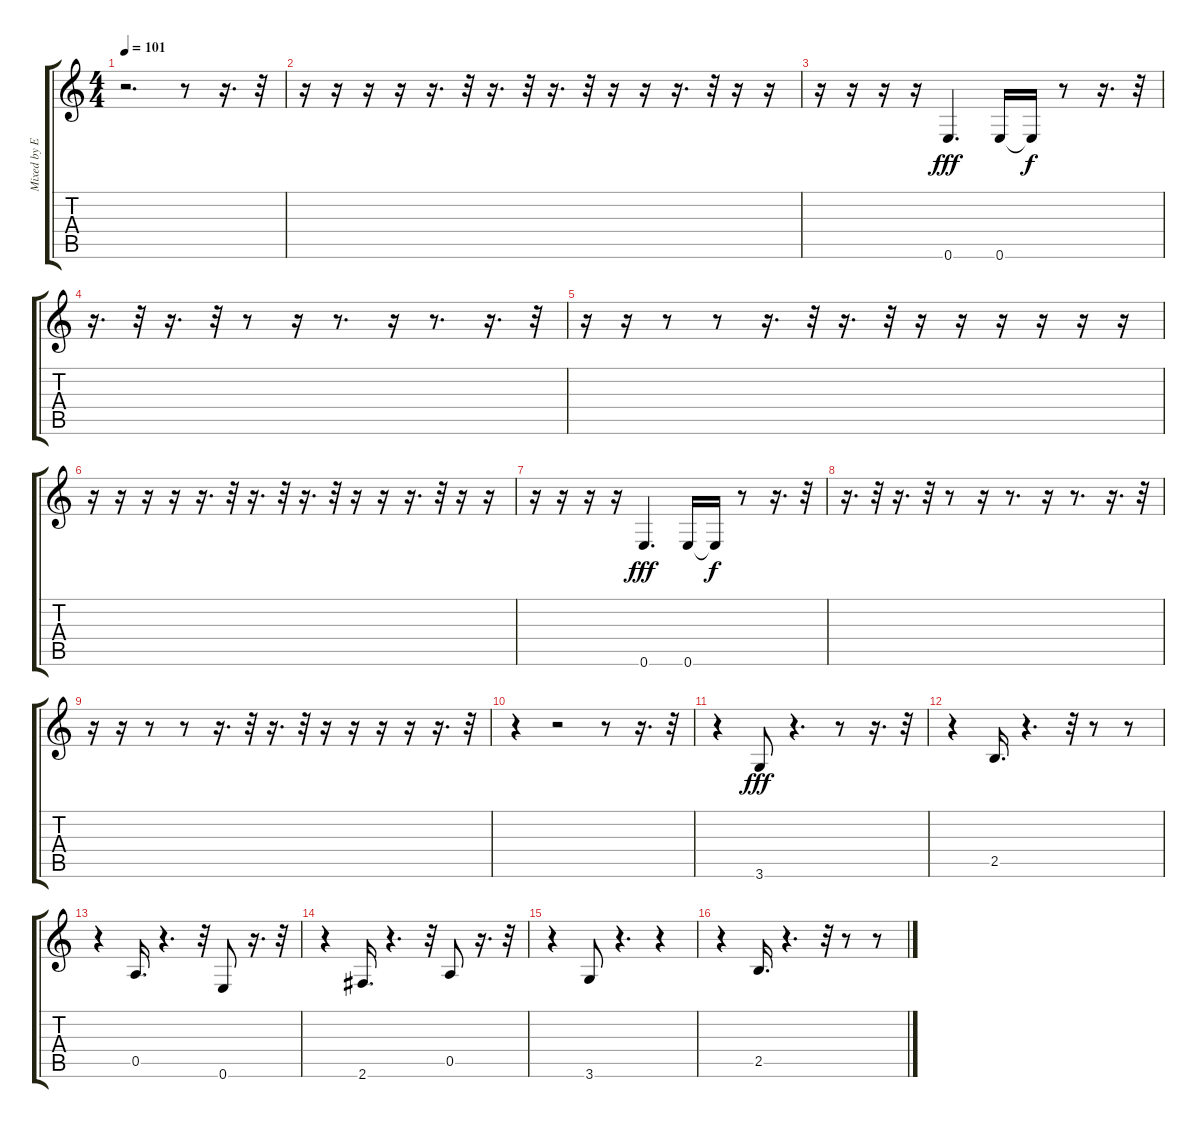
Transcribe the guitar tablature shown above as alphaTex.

\track ("Mixed by Estrada" "Mixed by E") {instrument electricbassfinger}
\staff {score tabs}
\tuning (E4 B3 G3 D3 A2 E2) {hide}
\ts (4 4)
\tempo 101
\clef g2
\ks c
r.2{d dy fff} r.8 r.16{d} r.32 |
r.16 r.16 r.16 r.16 r.16{d} r.32 r.16{d} r.32 r.16{d} r.32 r.16 r.16 r.16{d} r.32 r.16 r.16 |
r.16 r.16 r.16 r.16 0.6.4{d} 0.6.16 0.6{t}.16{dy f} r.8 r.16{d} r.32 |
r.16{d} r.32 r.16{d} r.32 r.8 r.16 r.8{d} r.16 r.8{d} r.16{d} r.32 |
r.16 r.16 r.8 r.8 r.16{d} r.32 r.16{d} r.32 r.16 r.16 r.16 r.16 r.16 r.16 |
r.16 r.16 r.16 r.16 r.16{d} r.32 r.16{d} r.32 r.16{d} r.32 r.16 r.16 r.16{d} r.32 r.16 r.16 |
r.16 r.16 r.16 r.16 0.6.4{d dy fff} 0.6.16 0.6{t}.16{dy f} r.8 r.16{d} r.32 |
r.16{d} r.32 r.16{d} r.32 r.8 r.16 r.8{d} r.16 r.8{d} r.16{d} r.32 |
r.16 r.16 r.8 r.8 r.16{d} r.32 r.16{d} r.32 r.16 r.16 r.16 r.16 r.16{d} r.32 |
r.4 r.2 r.8 r.16{d} r.32 |
r.4 3.6.8{dy fff} r.4{d} r.8 r.16{d} r.32 |
r.4 2.5.16{d} r.4{d} r.32 r.8 r.8 |
r.4 0.5.16{d} r.4{d} r.32 0.6.8 r.16{d} r.32 |
r.4 2.6.16{d} r.4{d} r.32 0.5.8 r.16{d} r.32 |
r.4 3.6.8 r.4{d} r.4 |
r.4 2.5.16{d} r.4{d} r.32 r.8 r.8
